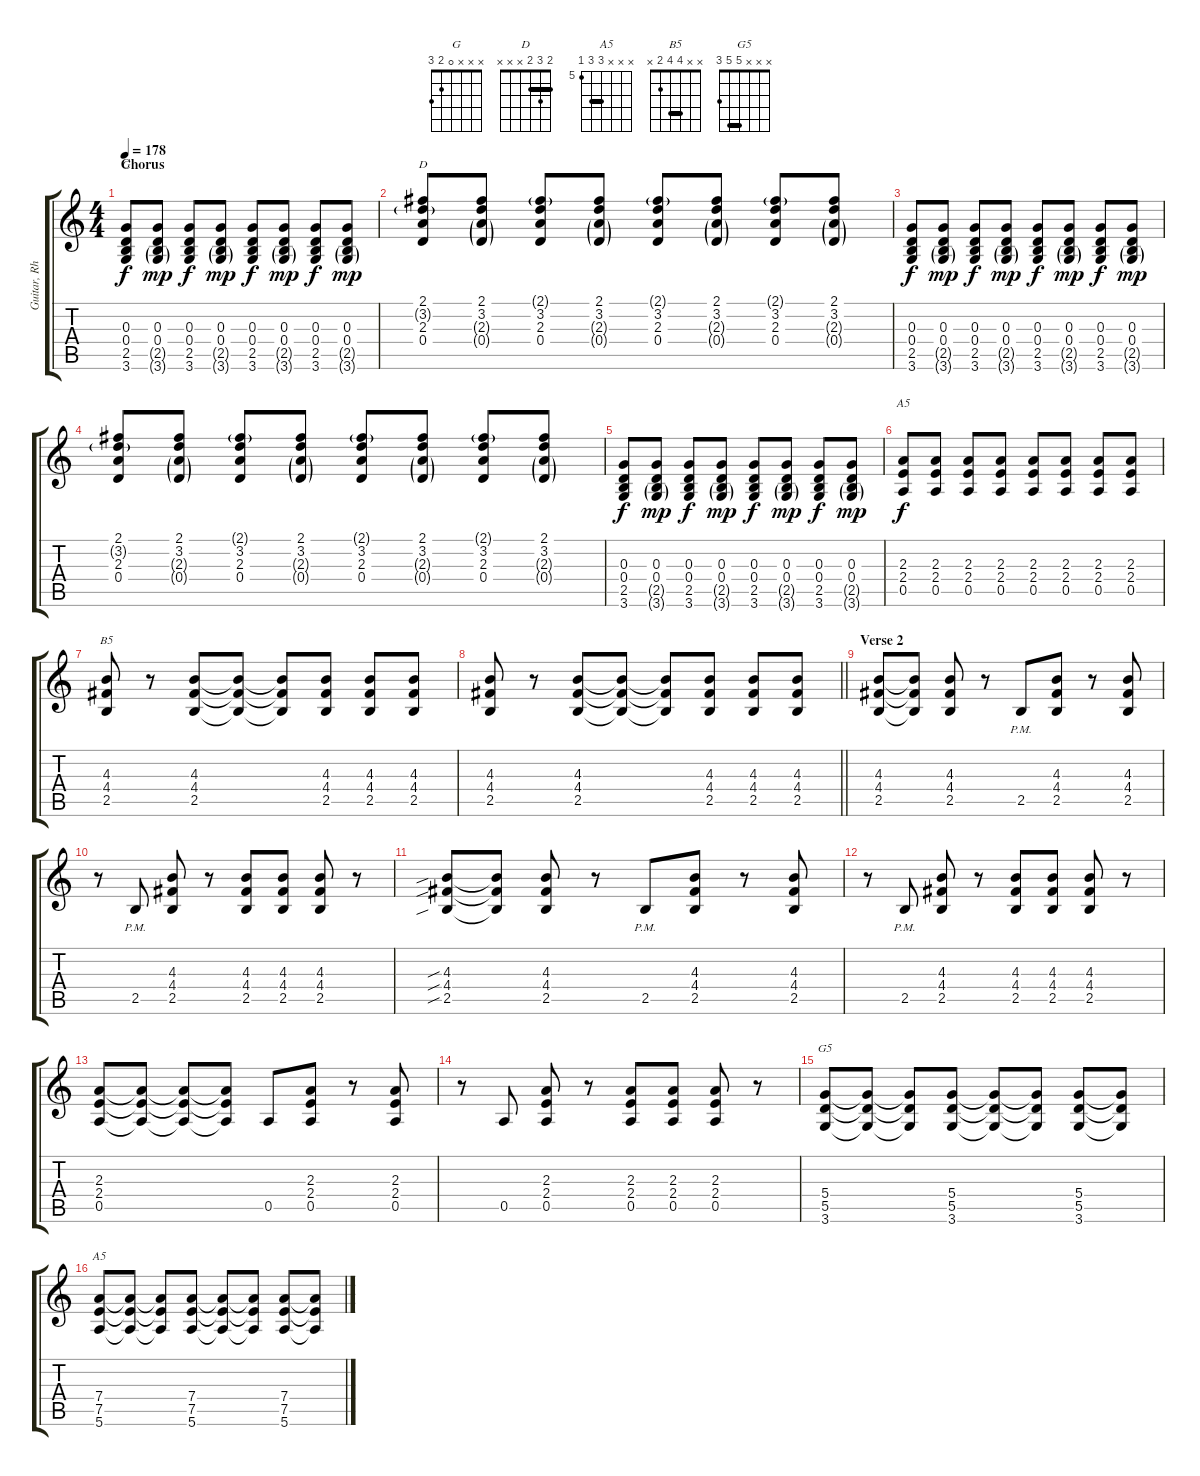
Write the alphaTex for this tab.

\track ("Guitar, Rhythm" "Guitar, Rh") {instrument distortionguitar}
\staff {score tabs}
\tuning (E4 B3 G3 D3 A2 E2) {hide}
\chord ("G" x x x 0 2 3)
\chord ("D" 2 3 2 x x x) {barre 2}
\chord ("A5" x x 2 2 0 x) {barre 2}
\chord ("B5" x x 4 4 2 x) {barre 4}
\chord ("G5" x x x 5 5 3) {barre 5}
\chord ("A5" x x x 7 7 5) {firstfret 5 barre 7}
\ts (4 4)
\section ("" "Chorus")
\tempo 178
\clef g2
\ks c
(0.3 0.4 2.5 3.6).8{ch "G" dy f} (0.3 0.4 2.5{g} 3.6{g}).8{dy mp} (0.3 0.4 2.5 3.6).8{dy f} (0.3 0.4 2.5{g} 3.6{g}).8{dy mp} (0.3 0.4 2.5 3.6).8{dy f} (0.3 0.4 2.5{g} 3.6{g}).8{dy mp} (0.3 0.4 2.5 3.6).8{dy f} (0.3 0.4 2.5{g} 3.6{g}).8{dy mp} |
(2.1 3.2{g} 2.3 0.4).8{ch "D"} (2.1 3.2 2.3{g} 0.4{g}).8 (2.1{g} 3.2 2.3 0.4).8 (2.1 3.2 2.3{g} 0.4{g}).8 (2.1{g} 3.2 2.3 0.4).8 (2.1 3.2 2.3{g} 0.4{g}).8 (2.1{g} 3.2 2.3 0.4).8 (2.1 3.2 2.3{g} 0.4{g}).8 |
(0.3 0.4 2.5 3.6).8{dy f} (0.3 0.4 2.5{g} 3.6{g}).8{dy mp} (0.3 0.4 2.5 3.6).8{dy f} (0.3 0.4 2.5{g} 3.6{g}).8{dy mp} (0.3 0.4 2.5 3.6).8{dy f} (0.3 0.4 2.5{g} 3.6{g}).8{dy mp} (0.3 0.4 2.5 3.6).8{dy f} (0.3 0.4 2.5{g} 3.6{g}).8{dy mp} |
(2.1 3.2{g} 2.3 0.4).8 (2.1 3.2 2.3{g} 0.4{g}).8 (2.1{g} 3.2 2.3 0.4).8 (2.1 3.2 2.3{g} 0.4{g}).8 (2.1{g} 3.2 2.3 0.4).8 (2.1 3.2 2.3{g} 0.4{g}).8 (2.1{g} 3.2 2.3 0.4).8 (2.1 3.2 2.3{g} 0.4{g}).8 |
(0.3 0.4 2.5 3.6).8{dy f} (0.3 0.4 2.5{g} 3.6{g}).8{dy mp} (0.3 0.4 2.5 3.6).8{dy f} (0.3 0.4 2.5{g} 3.6{g}).8{dy mp} (0.3 0.4 2.5 3.6).8{dy f} (0.3 0.4 2.5{g} 3.6{g}).8{dy mp} (0.3 0.4 2.5 3.6).8{dy f} (0.3 0.4 2.5{g} 3.6{g}).8{dy mp} |
(2.3 2.4 0.5).8{ch "A5" dy f} (2.3 2.4 0.5).8 (2.3 2.4 0.5).8 (2.3 2.4 0.5).8 (2.3 2.4 0.5).8 (2.3 2.4 0.5).8 (2.3 2.4 0.5).8 (2.3 2.4 0.5).8 |
(4.3 4.4 2.5).8{ch "B5"} r.8 (4.3 4.4 2.5).8 (4.3{t} 4.4{t} 2.5{t}).8 (4.3{t} 4.4{t} 2.5{t}).8 (4.3 4.4 2.5).8 (4.3 4.4 2.5).8 (4.3 4.4 2.5).8 |
\barLineRight lightlight
(4.3 4.4 2.5).8 r.8 (4.3 4.4 2.5).8 (4.3{t} 4.4{t} 2.5{t}).8 (4.3{t} 4.4{t} 2.5{t}).8 (4.3 4.4 2.5).8 (4.3 4.4 2.5).8 (4.3 4.4 2.5).8 |
\section ("" "Verse 2")
(4.3 4.4 2.5).8 (4.3{t} 4.4{t} 2.5{t}).8 (4.3 4.4 2.5).8 r.8 2.5{pm}.8 (4.3 4.4 2.5).8 r.8 (4.3 4.4 2.5).8 |
r.8 2.5{pm}.8 (4.3 4.4 2.5).8 r.8 (4.3 4.4 2.5).8 (4.3 4.4 2.5).8 (4.3 4.4 2.5).8 r.8 |
(4.3{sib} 4.4{sib} 2.5{sib}).8 (4.3{t} 4.4{t} 2.5{t}).8 (4.3 4.4 2.5).8 r.8 2.5{pm}.8 (4.3 4.4 2.5).8 r.8 (4.3 4.4 2.5).8 |
r.8 2.5{pm}.8 (4.3 4.4 2.5).8 r.8 (4.3 4.4 2.5).8 (4.3 4.4 2.5).8 (4.3 4.4 2.5).8 r.8 |
(2.3 2.4 0.5).8 (2.3{t} 2.4{t} 0.5{t}).8 (2.3{t} 2.4{t} 0.5{t}).8 (2.3{t} 2.4{t} 0.5{t}).8 0.5.8 (2.3 2.4 0.5).8 r.8 (2.3 2.4 0.5).8 |
r.8 0.5.8 (2.3 2.4 0.5).8 r.8 (2.3 2.4 0.5).8 (2.3 2.4 0.5).8 (2.3 2.4 0.5).8 r.8 |
(5.4 5.5 3.6).8{ch "G5"} (5.4{t} 5.5{t} 3.6{t}).8 (5.4{t} 5.5{t} 3.6{t}).8 (5.4 5.5 3.6).8 (5.4{t} 5.5{t} 3.6{t}).8 (5.4{t} 5.5{t} 3.6{t}).8 (5.4 5.5 3.6).8 (5.4{t} 5.5{t} 3.6{t}).8 |
(7.4 7.5 5.6).8{ch "A5"} (7.4{t} 7.5{t} 5.6{t}).8 (7.4{t} 7.5{t} 5.6{t}).8 (7.4 7.5 5.6).8 (7.4{t} 7.5{t} 5.6{t}).8 (7.4{t} 7.5{t} 5.6{t}).8 (7.4 7.5 5.6).8 (7.4{t} 7.5{t} 5.6{t}).8
